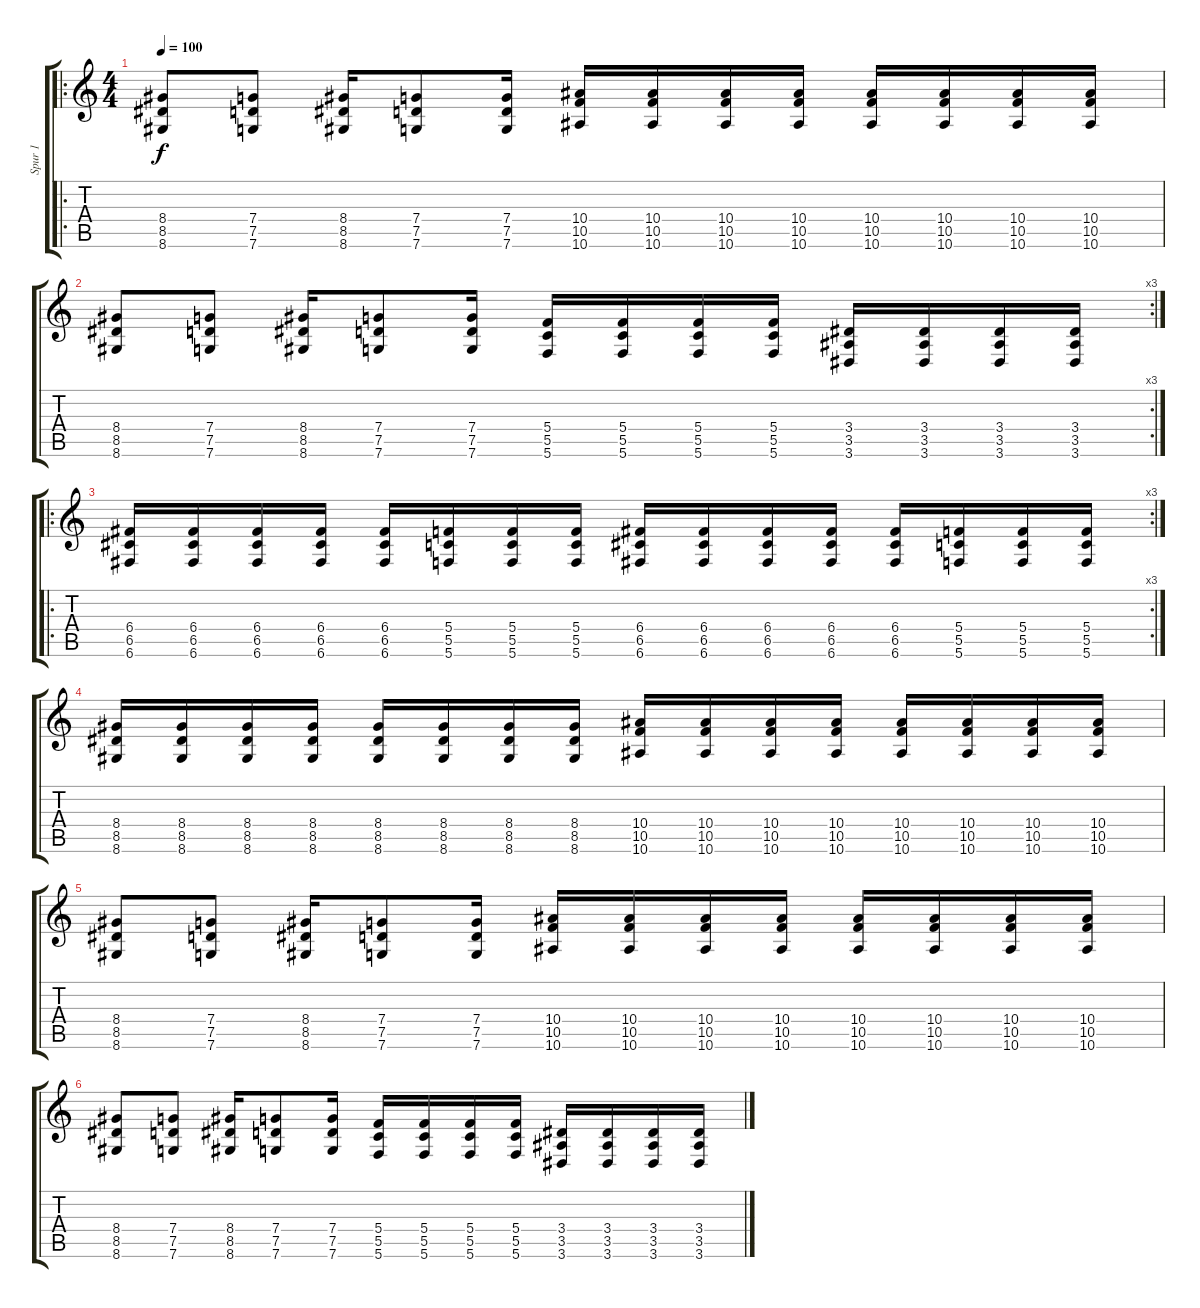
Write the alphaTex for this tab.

\track ("Spur 1" "Spur 1") {instrument electricguitarclean}
\staff {score tabs}
\tuning (D4 A3 F3 C3 G2 C2) {hide}
\ro
\ts (4 4)
\tempo 100
\clef g2
\ks c
(8.4 8.5 8.6).8{dy f instrument distortionguitar} (7.4 7.5 7.6).8 (8.4 8.5 8.6).16 (7.4 7.5 7.6).8 (7.4 7.5 7.6).16 (10.4 10.5 10.6).16 (10.4 10.5 10.6).16 (10.4 10.5 10.6).16 (10.4 10.5 10.6).16 (10.4 10.5 10.6).16 (10.4 10.5 10.6).16 (10.4 10.5 10.6).16 (10.4 10.5 10.6).16 |
\rc 3
(8.4 8.5 8.6).8{instrument distortionguitar} (7.4 7.5 7.6).8 (8.4 8.5 8.6).16 (7.4 7.5 7.6).8 (7.4 7.5 7.6).16 (5.4 5.5 5.6).16 (5.4 5.5 5.6).16 (5.4 5.5 5.6).16 (5.4 5.5 5.6).16 (3.4 3.5 3.6).16 (3.4 3.5 3.6).16 (3.4 3.5 3.6).16 (3.4 3.5 3.6).16 |
\ro
\rc 3
(6.4 6.5 6.6).16{instrument distortionguitar} (6.4 6.5 6.6).16 (6.4 6.5 6.6).16 (6.4 6.5 6.6).16 (6.4 6.5 6.6).16 (5.4 5.5 5.6).16 (5.4 5.5 5.6).16 (5.4 5.5 5.6).16 (6.4 6.5 6.6).16 (6.4 6.5 6.6).16 (6.4 6.5 6.6).16 (6.4 6.5 6.6).16 (6.4 6.5 6.6).16 (5.4 5.5 5.6).16 (5.4 5.5 5.6).16 (5.4 5.5 5.6).16 |
(8.4 8.5 8.6).16 (8.4 8.5 8.6).16 (8.4 8.5 8.6).16 (8.4 8.5 8.6).16 (8.4 8.5 8.6).16 (8.4 8.5 8.6).16 (8.4 8.5 8.6).16 (8.4 8.5 8.6).16 (10.4 10.5 10.6).16 (10.4 10.5 10.6).16 (10.4 10.5 10.6).16 (10.4 10.5 10.6).16 (10.4 10.5 10.6).16 (10.4 10.5 10.6).16 (10.4 10.5 10.6).16 (10.4 10.5 10.6).16 |
(8.4 8.5 8.6).8{instrument distortionguitar} (7.4 7.5 7.6).8 (8.4 8.5 8.6).16 (7.4 7.5 7.6).8 (7.4 7.5 7.6).16 (10.4 10.5 10.6).16 (10.4 10.5 10.6).16 (10.4 10.5 10.6).16 (10.4 10.5 10.6).16 (10.4 10.5 10.6).16 (10.4 10.5 10.6).16 (10.4 10.5 10.6).16 (10.4 10.5 10.6).16 |
(8.4 8.5 8.6).8{instrument distortionguitar} (7.4 7.5 7.6).8 (8.4 8.5 8.6).16 (7.4 7.5 7.6).8 (7.4 7.5 7.6).16 (5.4 5.5 5.6).16 (5.4 5.5 5.6).16 (5.4 5.5 5.6).16 (5.4 5.5 5.6).16 (3.4 3.5 3.6).16 (3.4 3.5 3.6).16 (3.4 3.5 3.6).16 (3.4 3.5 3.6).16
